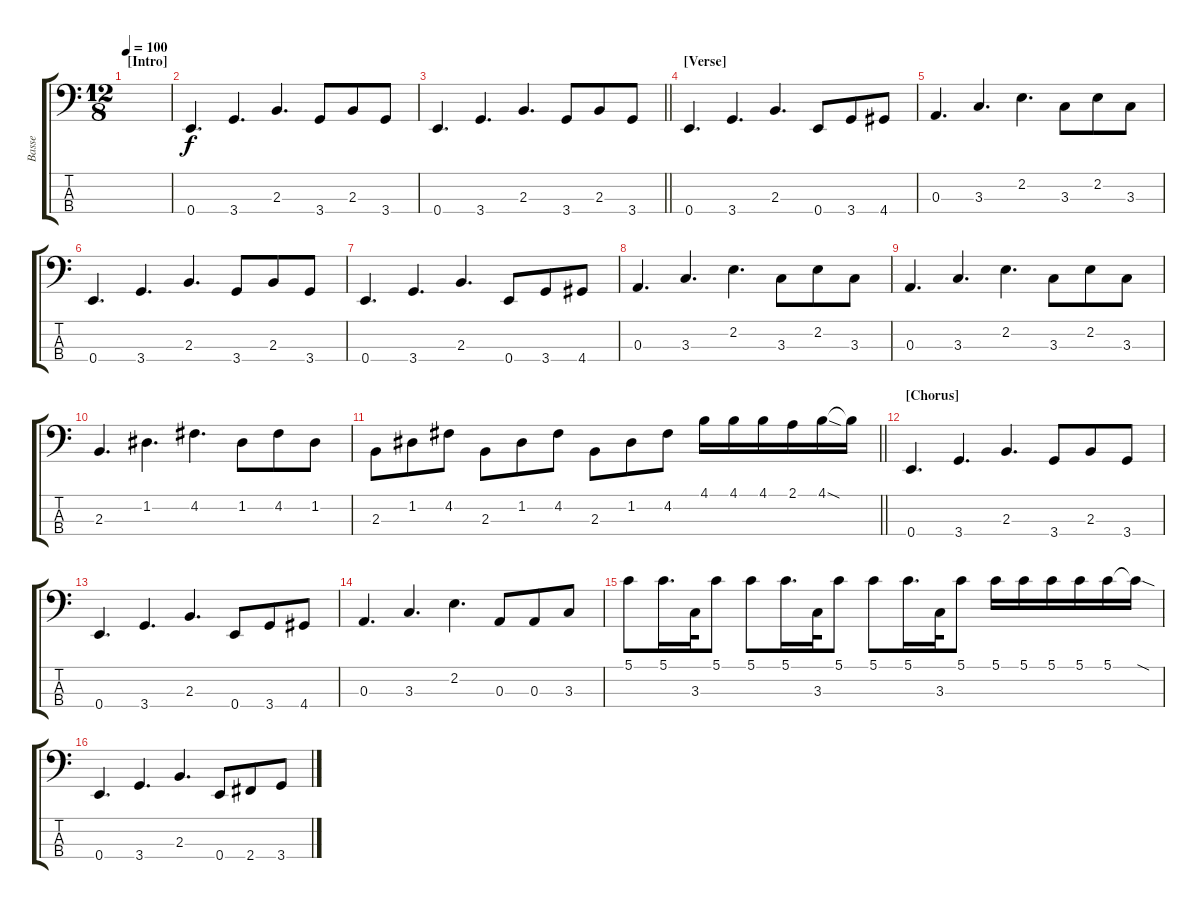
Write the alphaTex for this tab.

\track ("Basse" "Basse") {instrument electricbassfinger}
\staff {score tabs}
\tuning (G2 D2 A1 E1) {hide}
\ts (12 8)
\section ("" "[Intro]")
\tempo 100
\clef f4
\ks c
|
0.4.4{d} 3.4.4{d} 2.3.4{d} 3.4.8 2.3.8 3.4.8 |
\barLineRight lightlight
0.4.4{d} 3.4.4{d} 2.3.4{d} 3.4.8 2.3.8 3.4.8 |
\section ("" "[Verse]")
0.4.4{d} 3.4.4{d} 2.3.4{d} 0.4.8 3.4.8 4.4.8 |
0.3.4{d} 3.3.4{d} 2.2.4{d} 3.3.8 2.2.8 3.3.8 |
0.4.4{d} 3.4.4{d} 2.3.4{d} 3.4.8 2.3.8 3.4.8 |
0.4.4{d} 3.4.4{d} 2.3.4{d} 0.4.8 3.4.8 4.4.8 |
0.3.4{d} 3.3.4{d} 2.2.4{d} 3.3.8 2.2.8 3.3.8 |
0.3.4{d} 3.3.4{d} 2.2.4{d} 3.3.8 2.2.8 3.3.8 |
2.3.4{d} 1.2.4{d} 4.2.4{d} 1.2.8 4.2.8 1.2.8 |
\barLineRight lightlight
2.3.8 1.2.8 4.2.8 2.3.8 1.2.8 4.2.8 2.3.8 1.2.8 4.2.8 4.1.16 4.1.16 4.1.16 2.1.16 4.1{sod}.16 4.1{t}.16 |
\section ("" "[Chorus]")
0.4.4{d} 3.4.4{d} 2.3.4{d} 3.4.8 2.3.8 3.4.8 |
0.4.4{d} 3.4.4{d} 2.3.4{d} 0.4.8 3.4.8 4.4.8 |
0.3.4{d} 3.3.4{d} 2.2.4{d} 0.3.8 0.3.8 3.3.8 |
5.1.8 5.1.16{d} 3.3.32 5.1.8 5.1.8 5.1.16{d} 3.3.32 5.1.8 5.1.8 5.1.16{d} 3.3.32 5.1.8 5.1.16 5.1.16 5.1.16 5.1.16 5.1.16 5.1{sod t}.16 |
0.4.4{d} 3.4.4{d} 2.3.4{d} 0.4.8 2.4.8 3.4.8
